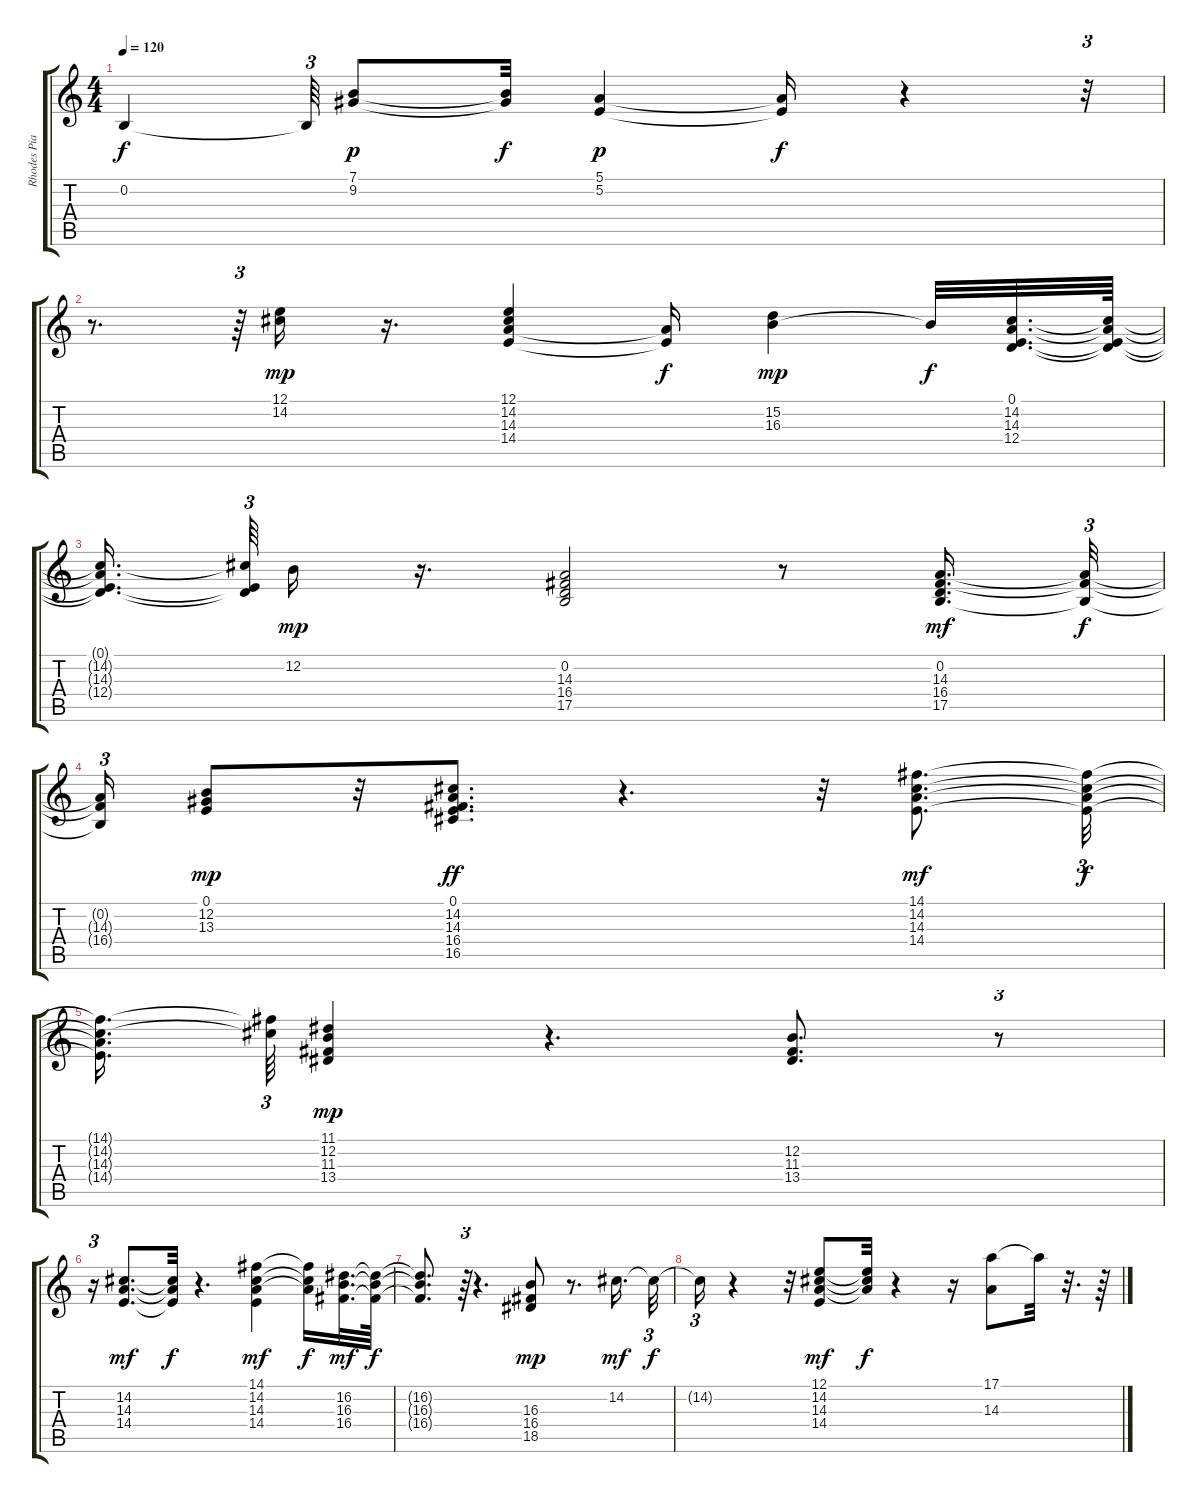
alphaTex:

\track ("Rhodes Piano" "Rhodes Pia") {instrument electricpiano1}
\staff {score tabs}
\tuning (E4 B3 G3 D3 A2 E2) {hide}
\ts (4 4)
\tempo 120
\clef g2
\ks c
0.2{t}.4{dy f} 0.2{t}.64{tu (3 2)} (7.1 9.2).8{dy p} (7.1{t} 9.2{t}).32{dy f} (5.1 5.2).4{dy p} (5.1{t} 5.2{t}).16{dy f} r.4 r.32{tu (3 2)} |
r.8{d} r.64{tu (3 2)} (12.1 14.2).16{dy mp} r.16{d} (12.1 14.2 14.3 14.4).4 (14.3{t} 14.4{t}).16{dy f} (15.2 16.3).4{dy mp} 16.3{t}.32{dy f} (0.1 14.2 14.3 12.4).32{d} (0.1{t} 14.2{t} 14.3{t} 12.4{t}).64 |
(0.1{t} 14.2{t} 14.3{t} 12.4{t}).16{d beam splitsecondary} (0.1{t} 14.2{t} 12.4{t}).64{tu (3 2)} 12.2.16{dy mp} r.16{d} (0.2 14.3 16.4 17.5).2 r.8 (0.2 14.3 16.4 17.5).16{d dy mf} (0.2{t} 14.3{t} 16.4{t}).32{tu (3 2) dy f} |
(0.2{t} 14.3{t} 16.4{t}).16{tu (3 2)} (0.1 12.2 13.3).8{dy mp} r.32 (0.1 14.2 14.3 16.4 16.5).8{d dy ff} r.4{d} r.32 (14.1 14.2 14.3 14.4).8{d dy mf} (14.1{t} 14.2{t} 14.3{t} 14.4{t}).32{tu (3 2) dy f} |
(14.1{t} 14.2{t} 14.3{t} 14.4{t}).16{d} (14.1{t} 14.2{t}).64{tu (3 2)} (11.1 12.2 11.3 13.4).4{dy mp} r.4{d} (12.2 11.3 13.4).8{d} r.8{tu (3 2)} |
r.16{tu (3 2)} (14.2 14.3 14.4).8{d dy mf} (14.2{t} 14.3{t} 14.4{t}).32{dy f} r.4{d} (14.1 14.2 14.3 14.4).4{dy mf} (14.1{t} 14.2{t} 14.3{t}).16{dy f} (16.2 16.3 16.4).32{d dy mf} (16.2{t} 16.3{t} 16.4{t}).64{dy f} |
(16.2{t} 16.3{t} 16.4{t}).8{d} r.64{tu (3 2)} r.4{d} (16.3 16.4 18.5).8{dy mp} r.8{d} 14.2.16{d dy mf} 14.2{t}.32{tu (3 2) dy f} |
14.2{t}.16{tu (3 2)} r.4 r.32 (12.1 14.2 14.3 14.4).8{dy mf} (12.1{t} 14.2{t} 14.3{t}).32{dy f} r.4 r.16 (17.1 14.3).8 17.1{t}.32 r.32{d} r.64
